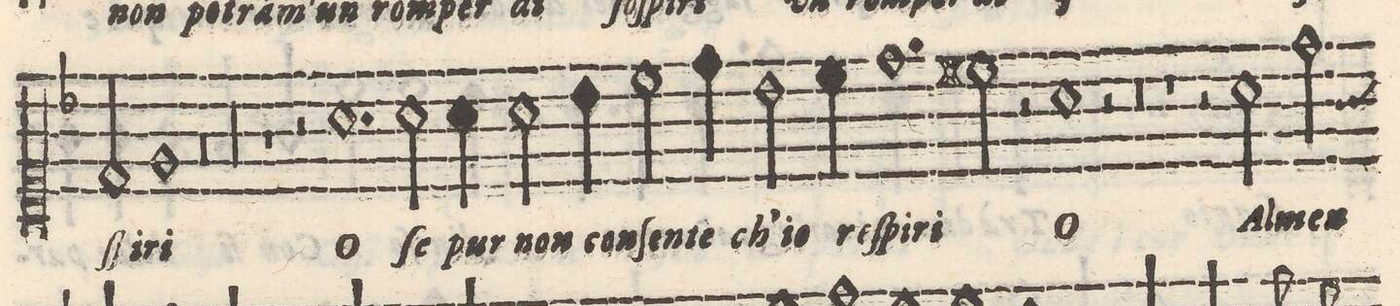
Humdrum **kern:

**kern	**text
*I"CANTO	*
*clefC1	*
*k[b-]	*
*met(C)	*
*M2/1	*
2d/	-ſpi-
1e	-ri
=13-	=13-
0r	.
=14-	=14-
00r	.
=15-	=15-
=16-	=16-
1r	.
2r	.
1.a\	o
=17-	=17-
2a\	ſe
4a\	pur
2a\	non
=18-	=18-
4b-\	con-
2cc\	-ſen-
4dd\	-te
2b-\	ch'io
4cc\	reſ-
=19-	=19-
1.dd	-pi-
2cc#X\	-ri
=20-	=20-
2r	.
1a	o
2r	.
=21-	=21-
0r	.
=22-	=22-
1r	.
2r	.
2a\	Al-
=23-	=23-
2dd\	-men
*-	*-
